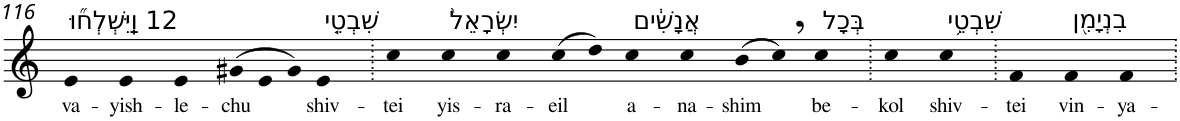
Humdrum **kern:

**kern	**text
*part1	*part1
*staff1	*staff1
*I"Piano	*
*I'Pno	*
!!LO:PB:g=z
*clefG2	*
*k[]	*
=116	=116
!LO:TX:a:t=12 וַֽיִּשְׁלְח֞וּ	!
!	!LO:LY:b
4e	va-
!	!LO:LY:b
4e	-yish-
!	!LO:LY:b
4e	-le-
*Xtuplet	*
!	!LO:LY:b
(>12g#X	-chu
12e	.
12g#)	.
!LO:TX:a:t=שִׁבְטֵ֤י	!
!	!LO:LY:b
4e	shiv-
=117.	=117.
!	!LO:LY:b
4cc	-tei
!LO:TX:a:t=יִשְׂרָאֵל֙	!
!	!LO:LY:b
4cc	yis-
!	!LO:LY:b
4cc	-ra-
!	!LO:LY:b
(>8cc	-eil
8dd)	.
!LO:TX:a:t=אֲנָשִׁ֔ים	!
!	!LO:LY:b
4cc	a-
!	!LO:LY:b
4cc	-na-
!	!LO:LY:b
(>8b	-shim
8cc,)	.
!LO:TX:a:t=בְּכָל	!
!	!LO:LY:b
4cc	be-
=118.	=118.
!	!LO:LY:b
4cc	-kol
!LO:TX:a:t=שִׁבְטֵ֥י	!
!	!LO:LY:b
4cc	shiv-
=119.	=119.
!	!LO:LY:b
4f	-tei
!LO:TX:a:t=בִנְיָמִ֖ן	!
!	!LO:LY:b
4f	vin-
!	!LO:LY:b
4f	-ya-
=.	=.
*-	*-
